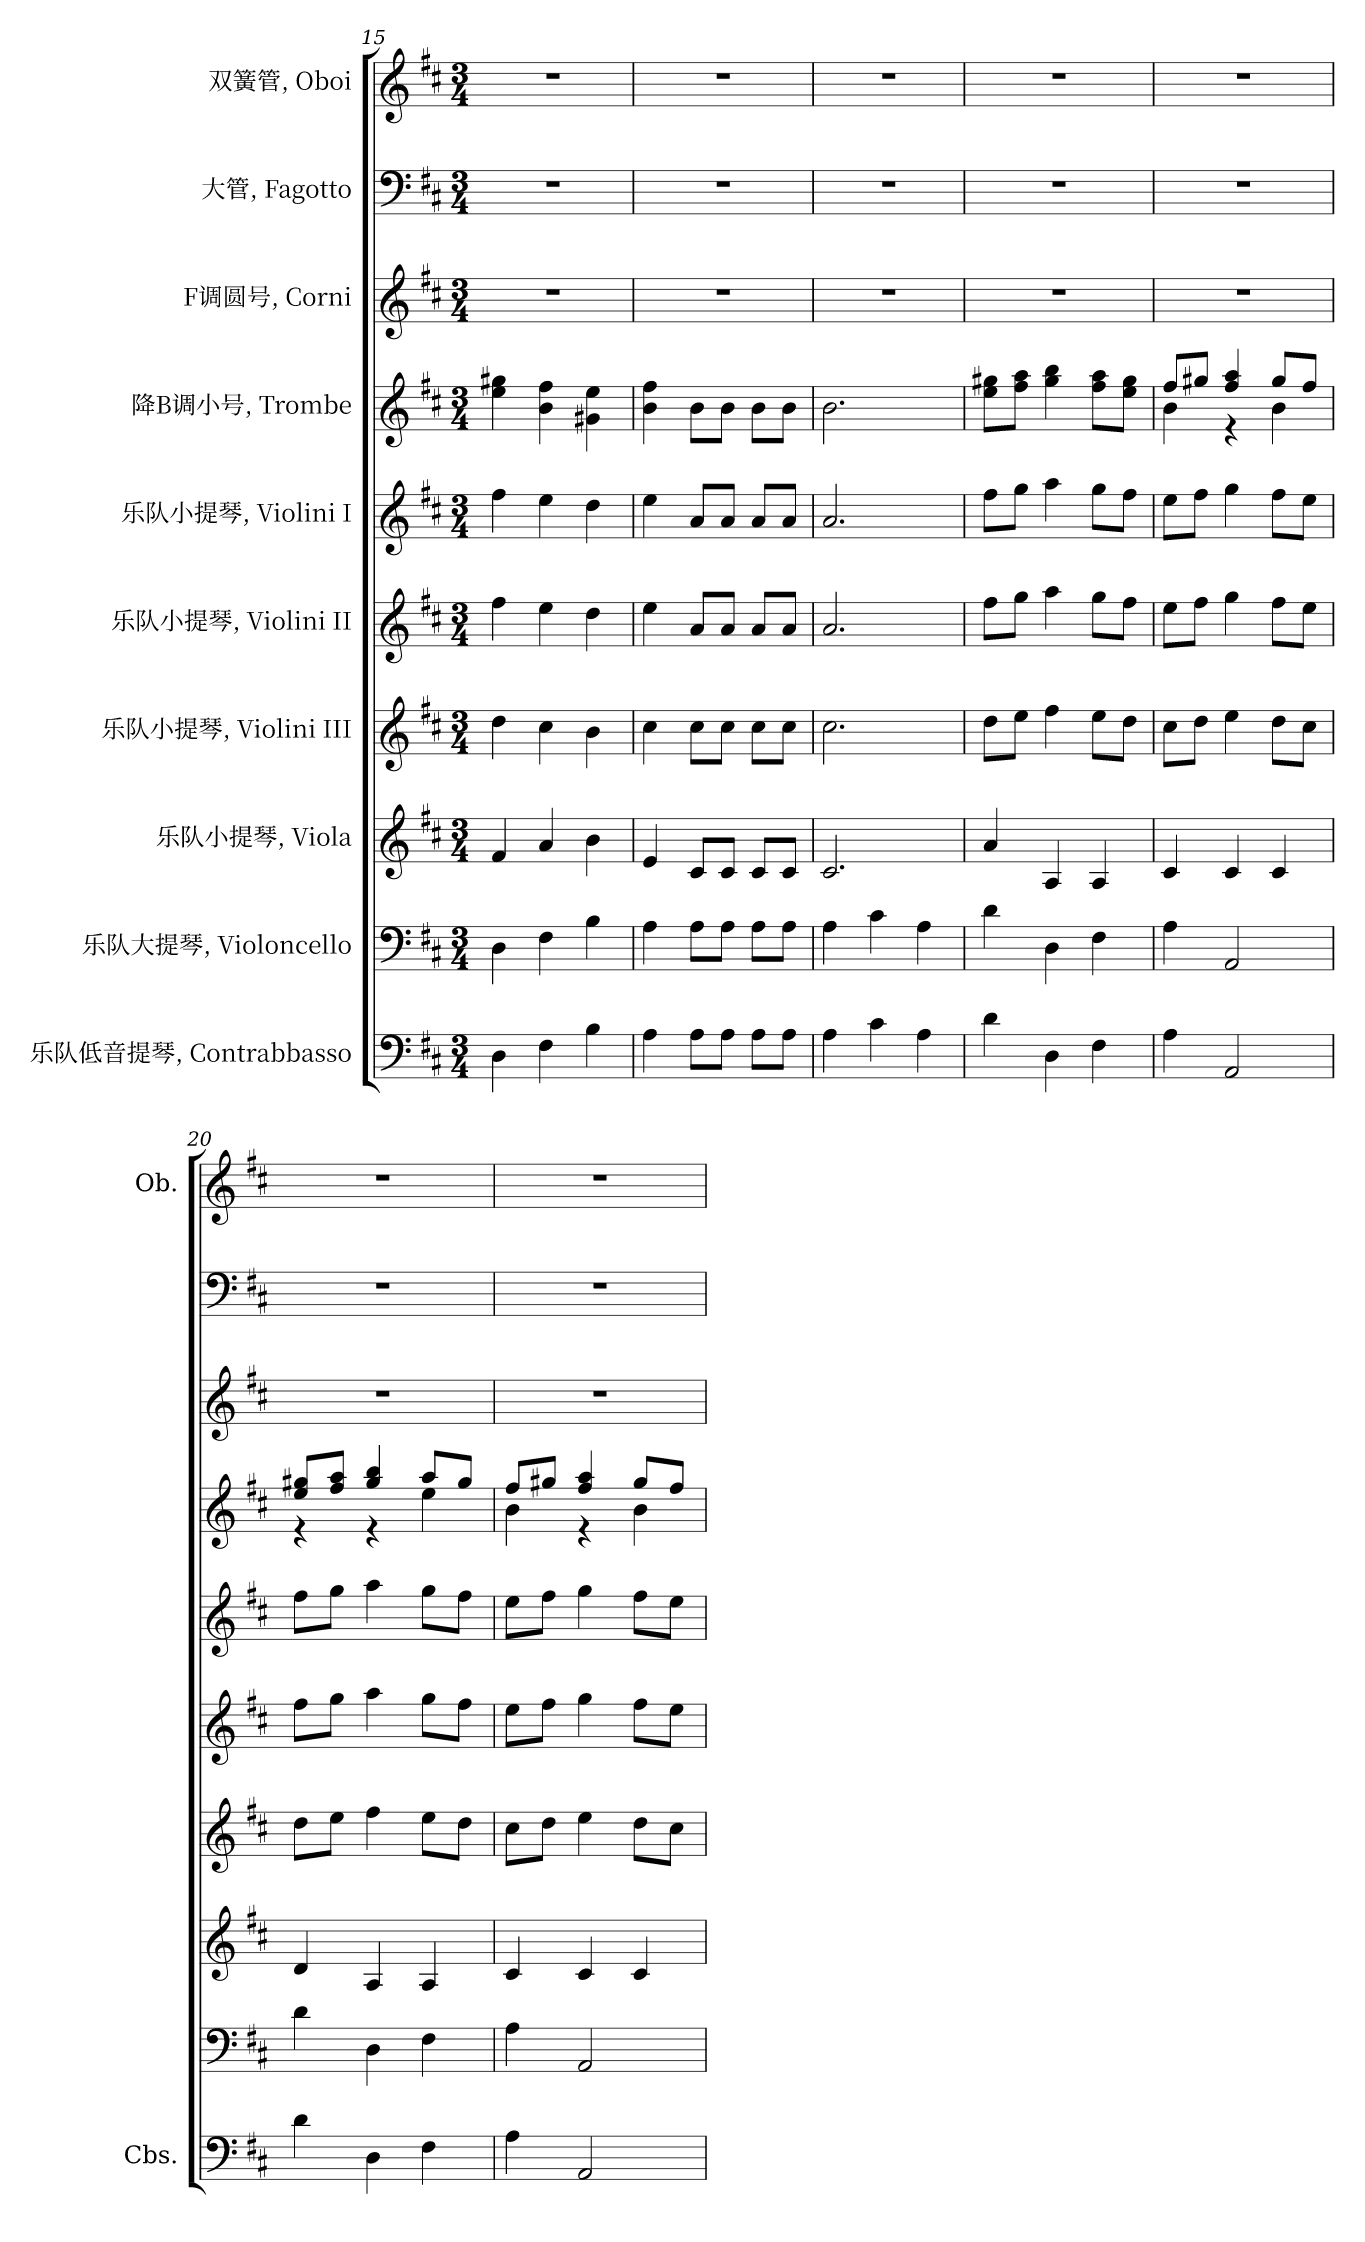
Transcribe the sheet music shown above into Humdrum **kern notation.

**kern	**kern	**kern	**kern	**kern	**kern	**kern	**kern	**kern	**kern
*part10	*part9	*part8	*part7	*part6	*part5	*part4	*part3	*part2	*part1
*staff10	*staff9	*staff8	*staff7	*staff6	*staff5	*staff4	*staff3	*staff2	*staff1
*I"乐队低音提琴, Contrabbasso	*I"乐队大提琴, Violoncello	*I"乐队小提琴, Viola	*I"乐队小提琴, Violini III	*I"乐队小提琴, Violini II	*I"乐队小提琴, Violini I	*I"降B调小号, Trombe	*I"F调圆号, Corni	*I"大管, Fagotto	*I"双簧管, Oboi
*I'Cbs.	*	*	*	*	*	*	*	*	*I'Ob.
!!LO:PB:g=z
*clefF4	*clefF4	*clefG2	*clefG2	*clefG2	*clefG2	*clefG2	*clefG2	*clefF4	*clefG2
*ITrd7c12	*	*	*	*	*	*ITrd1c2	*ITrd4c7	*	*
*k[f#c#]	*k[f#c#]	*k[f#c#]	*k[f#c#]	*k[f#c#]	*k[f#c#]	*k[]	*k[f#]	*k[f#c#]	*k[f#c#]
*M3/4	*M3/4	*M3/4	*M3/4	*M3/4	*M3/4	*M3/4	*M3/4	*M3/4	*M3/4
=15	=15	=15	=15	=15	=15	=15	=15	=15	=15
4DD\	4D\	4f#/	4dd\	4ff#\	4ff#\	4dd\ 4ff#X\	2.r	2.r	2.r
4FF#\	4F#\	4a/	4cc#\	4ee\	4ee\	4a\ 4ee\	.	.	.
4BB\	4B\	4b\	4b\	4dd\	4dd\	4f#X\ 4dd\	.	.	.
=16	=16	=16	=16	=16	=16	=16	=16	=16	=16
4AA\	4A\	4e/	4cc#\	4ee\	4ee\	4a\ 4ee\	2.r	2.r	2.r
8AA\L	8A\L	8c#/L	8cc#\L	8a/L	8a/L	8a\L	.	.	.
8AA\J	8A\J	8c#/J	8cc#\J	8a/J	8a/J	8a\J	.	.	.
8AA\L	8A\L	8c#/L	8cc#\L	8a/L	8a/L	8a\L	.	.	.
8AA\J	8A\J	8c#/J	8cc#\J	8a/J	8a/J	8a\J	.	.	.
=17	=17	=17	=17	=17	=17	=17	=17	=17	=17
4AA\	4A\	2.c#/	2.cc#\	2.a/	2.a/	2.a\	2.r	2.r	2.r
4C#\	4c#\	.	.	.	.	.	.	.	.
4AA\	4A\	.	.	.	.	.	.	.	.
=18	=18	=18	=18	=18	=18	=18	=18	=18	=18
4D\	4d\	4a/	8dd\L	8ff#\L	8ff#\L	8dd\ 8ff#X\L	2.r	2.r	2.r
.	.	.	8ee\J	8gg\J	8gg\J	8ee\ 8gg\J	.	.	.
4DD\	4D\	4A/	4ff#\	4aa\	4aa\	4ff#\ 4aa\	.	.	.
4FF#\	4F#\	4A/	8ee\L	8gg\L	8gg\L	8ee\ 8gg\L	.	.	.
.	.	.	8dd\J	8ff#\J	8ff#\J	8dd\ 8ff#\J	.	.	.
=19	=19	=19	=19	=19	=19	=19	=19	=19	=19
*	*	*	*	*	*	*^	*	*	*
4AA\	4A\	4c#/	8cc#\L	8ee\L	8ee\L	8ee/L	4a\	2.r	2.r	2.r
.	.	.	8dd\J	8ff#\J	8ff#\J	8ff#X/J	.	.	.	.
2AAA/	2AA/	4c#/	4ee\	4gg\	4gg\	4ee/ 4gg/	4r	.	.	.
.	.	4c#/	8dd\L	8ff#\L	8ff#\L	8ff#/L	4a\	.	.	.
.	.	.	8cc#\J	8ee\J	8ee\J	8ee/J	.	.	.	.
=20	=20	=20	=20	=20	=20	=20	=20	=20	=20	=20
4D\	4d\	4d/	8dd\L	8ff#\L	8ff#\L	8dd/ 8ff#X/L	4r	2.r	2.r	2.r
.	.	.	8ee\J	8gg\J	8gg\J	8ee/ 8gg/J	.	.	.	.
4DD\	4D\	4A/	4ff#\	4aa\	4aa\	4ff#/ 4aa/	4r	.	.	.
4FF#\	4F#\	4A/	8ee\L	8gg\L	8gg\L	8gg/L	4dd\	.	.	.
.	.	.	8dd\J	8ff#\J	8ff#\J	8ff#/J	.	.	.	.
!!LO:PB:g=z
=21	=21	=21	=21	=21	=21	=21	=21	=21	=21	=21
4AA\	4A\	4c#/	8cc#\L	8ee\L	8ee\L	8ee/L	4a\	2.r	2.r	2.r
.	.	.	8dd\J	8ff#\J	8ff#\J	8ff#X/J	.	.	.	.
2AAA/	2AA/	4c#/	4ee\	4gg\	4gg\	4ee/ 4gg/	4r	.	.	.
.	.	4c#/	8dd\L	8ff#\L	8ff#\L	8ff#/L	4a\	.	.	.
.	.	.	8cc#\J	8ee\J	8ee\J	8ee/J	.	.	.	.
*	*	*	*	*	*	*v	*v	*	*	*
=	=	=	=	=	=	=	=	=	=
*-	*-	*-	*-	*-	*-	*-	*-	*-	*-
